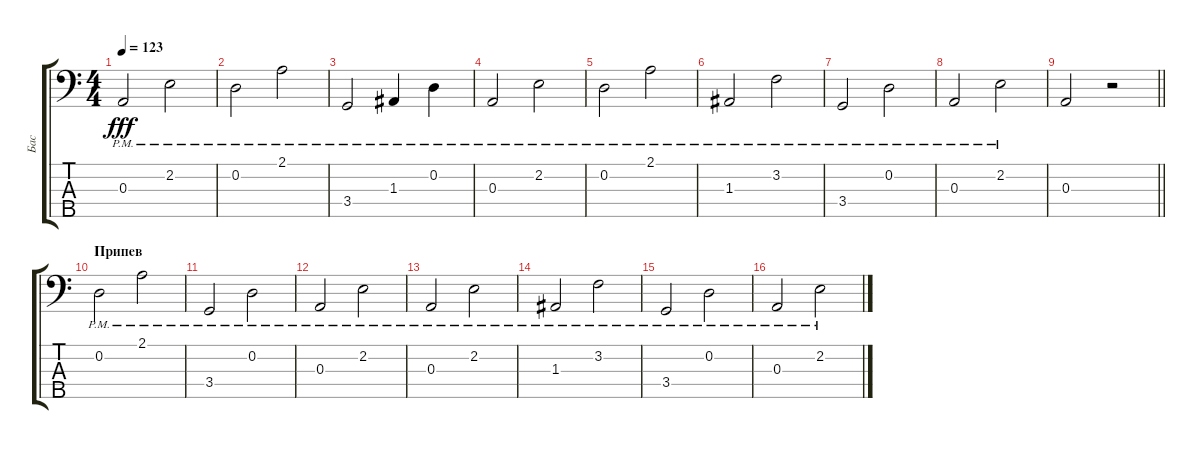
\track ("Бас" "Бас") {instrument electricbassfinger}
\staff {score tabs}
\tuning (G2 D2 A1 E1 B0) {hide}
\ts (4 4)
\tempo 123
\clef f4
\ks c
0.3{pm}.2{dy fff} 2.2{pm}.2 |
0.2{pm}.2 2.1{pm}.2 |
3.4{pm}.2 1.3{pm}.4 0.2{pm}.4 |
0.3{pm}.2 2.2{pm}.2 |
0.2{pm}.2 2.1{pm}.2 |
1.3{pm}.2 3.2{pm}.2 |
3.4{pm}.2 0.2{pm}.2 |
0.3{pm}.2 2.2{pm}.2 |
\barLineRight lightlight
0.3.2 r.2 |
\section ("" "Припев")
0.2{pm}.2 2.1{pm}.2 |
3.4{pm}.2 0.2{pm}.2 |
0.3{pm}.2 2.2{pm}.2 |
0.3{pm}.2 2.2{pm}.2 |
1.3{pm}.2 3.2{pm}.2 |
3.4{pm}.2 0.2{pm}.2 |
0.3{pm}.2 2.2{pm}.2
